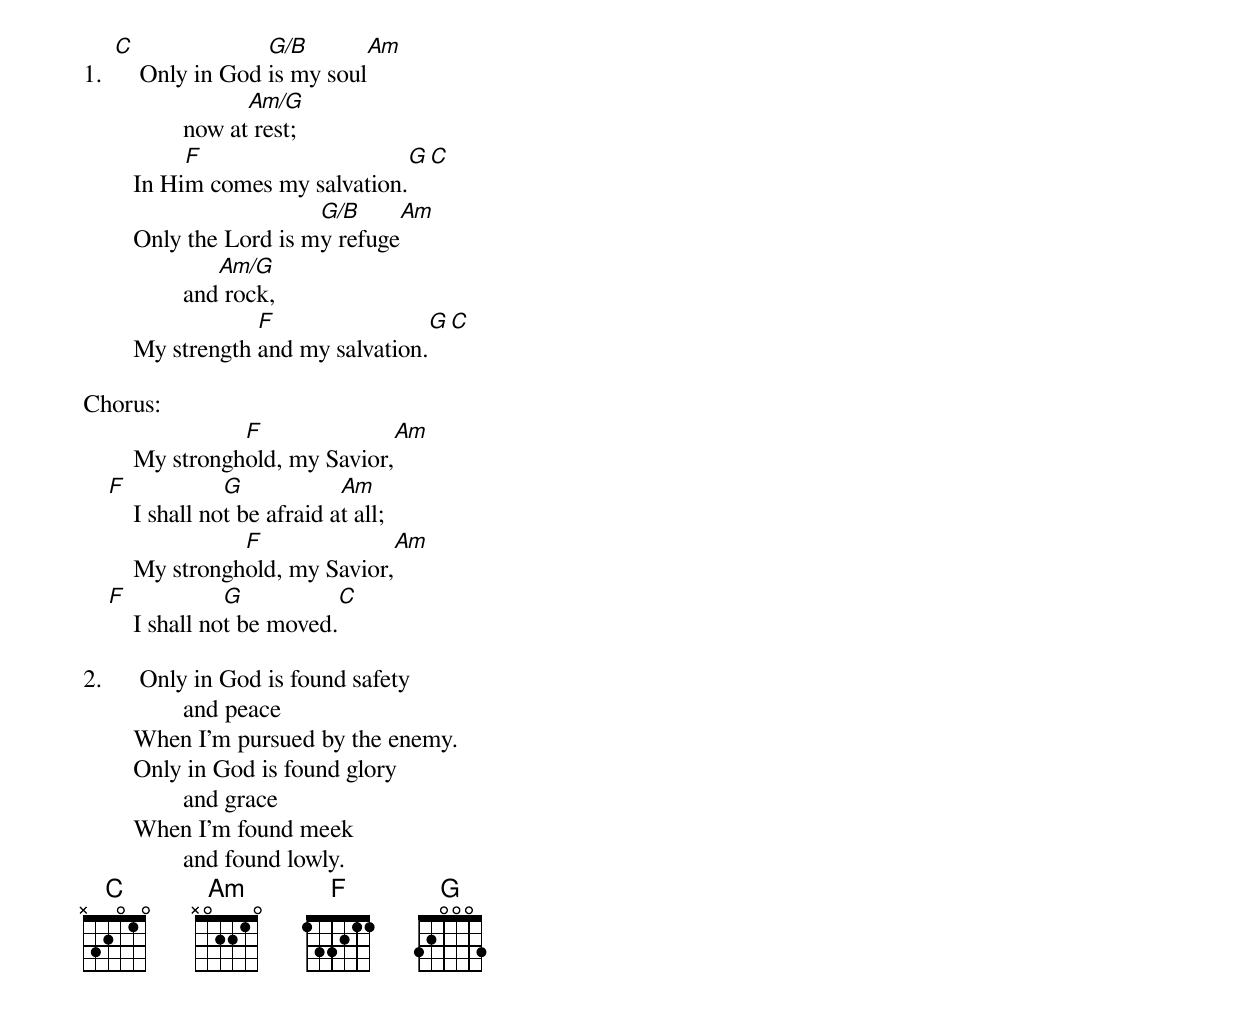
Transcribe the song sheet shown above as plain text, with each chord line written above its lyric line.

    C               G/B               Am
1.	Only in God is my soul
                      Am/G
		now at rest;
             F                    G           C
	In Him comes my salvation.
                          G/B              Am
	Only the Lord is my refuge
                   Am/G
		and rock,
                    F                  G           C
	My strength and my salvation.

Chorus:
                  F                             Am
	My stronghold, my Savior,
    F             G            Am
	I shall not be afraid at all;
                  F                            Am
	My stronghold, my Savior,
    F             G               C
	I shall not be moved.

2.	Only in God is found safety
		and peace
	When I’m pursued by the enemy.
	Only in God is found glory
		and grace
	When I’m found meek
		and found lowly.
